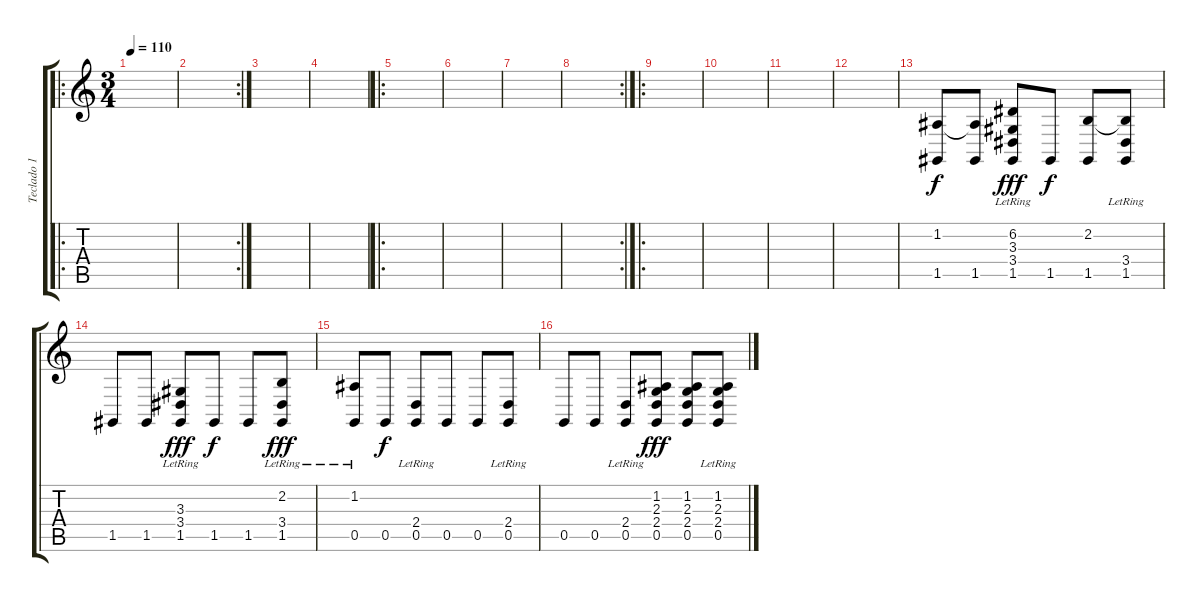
\track ("Teclado 1" "Teclado 1") {instrument electricgrandpiano}
\staff {score tabs}
\tuning (D4 A3 F3 C3 G2 D2) {hide}
\ro
\ts (3 4)
\tempo 110
\clef g2
\ks c
|
\rc 2
|
|
|
\ro
|
|
|
\rc 2
|
\ro
|
|
|
|
(1.2 1.5).8 (1.2{t} 1.5).8{dy f} (6.2{lr} 3.3{lr} 3.4{lr} 1.5).8{dy fff} 1.5.8{dy f} (2.2 1.5).8 (2.2{t} 3.4{lr} 1.5).8 |
1.5.8 1.5.8 (3.3{lr} 3.4{lr} 1.5).8{dy fff} 1.5.8{dy f} 1.5.8 (2.2{lr} 3.4{lr} 1.5).8{dy fff} |
(1.2{lr} 0.5).8 0.5.8{dy f} (2.4{lr} 0.5).8 0.5.8 0.5.8 (2.4{lr} 0.5).8 |
0.5.8 0.5.8 (2.4{lr} 0.5).8 (1.2 2.3 2.4 0.5).8{dy fff} (1.2 2.3 2.4 0.5).8 (1.2 2.3 2.4{lr} 0.5).8
